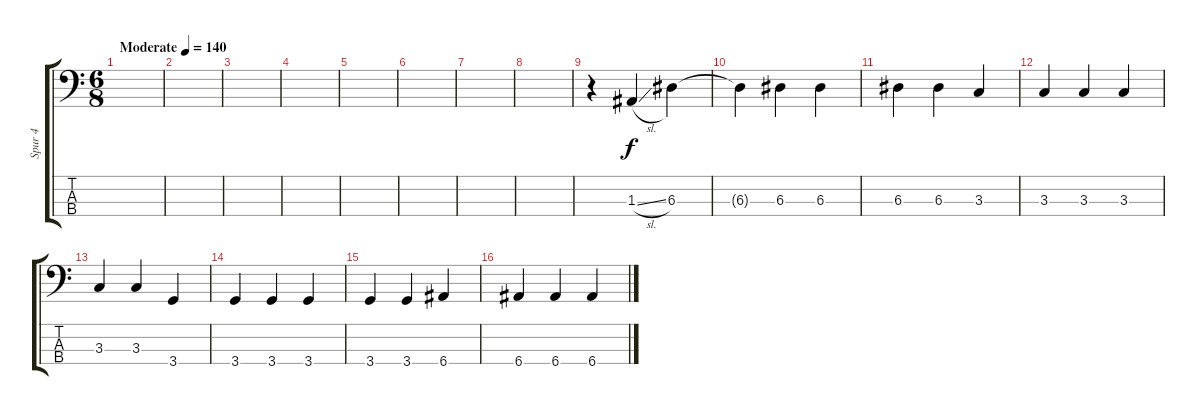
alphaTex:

\track ("Spur 4" "Spur 4") {instrument electricbassfinger}
\staff {score tabs}
\tuning (G2 D2 A1 E1) {hide}
\ts (6 8)
\tempo (140 "Moderate")
\clef f4
\ks c
|
|
|
|
|
|
|
|
r.4 1.3{sl}.4 6.3.4 |
6.3{t}.4 6.3.4 6.3.4 |
6.3.4 6.3.4 3.3.4 |
3.3.4 3.3.4 3.3.4 |
3.3.4 3.3.4 3.4.4 |
3.4.4 3.4.4 3.4.4 |
3.4.4 3.4.4 6.4.4 |
6.4.4 6.4.4 6.4.4
